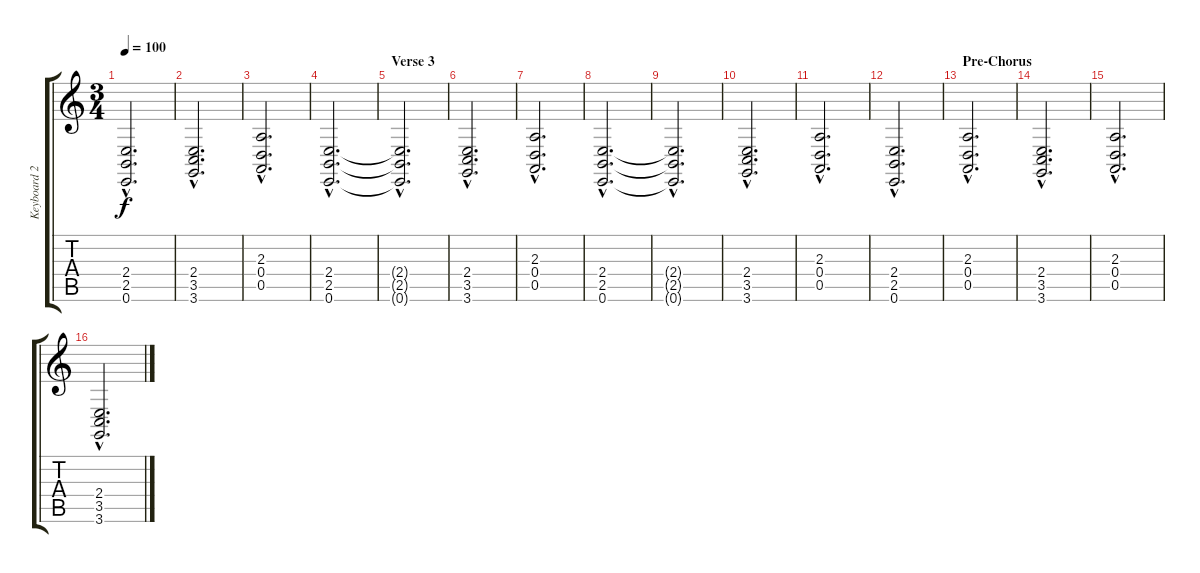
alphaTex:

\track ("Keyboard 2" "Keyboard 2") {instrument pad2warm}
\staff {score tabs}
\tuning (E4 B3 G3 D3 A2 E2) {hide}
\ts (3 4)
\tempo 100
\clef g2
\ks c
(2.4{hac t} 2.5{hac t} 0.6{hac t}).2{d dy f} |
(2.4{hac} 3.5{hac} 3.6{hac}).2{d} |
(2.3{hac} 0.4{hac} 0.5{hac}).2{d} |
(2.4{hac} 2.5{hac} 0.6{hac}).2{d} |
\section ("" "Verse 3")
(2.4{hac t} 2.5{hac t} 0.6{hac t}).2{d} |
(2.4{hac} 3.5{hac} 3.6{hac}).2{d} |
(2.3{hac} 0.4{hac} 0.5{hac}).2{d} |
(2.4{hac} 2.5{hac} 0.6{hac}).2{d} |
(2.4{hac t} 2.5{hac t} 0.6{hac t}).2{d} |
(2.4{hac} 3.5{hac} 3.6{hac}).2{d} |
(2.3{hac} 0.4{hac} 0.5{hac}).2{d} |
(2.4{hac} 2.5{hac} 0.6{hac}).2{d} |
\section ("" "Pre-Chorus")
(2.3{hac} 0.4{hac} 0.5{hac}).2{d} |
(2.4{hac} 3.5{hac} 3.6{hac}).2{d} |
(2.3{hac} 0.4{hac} 0.5{hac}).2{d} |
(2.4{hac} 3.5{hac} 3.6{hac}).2{d}
